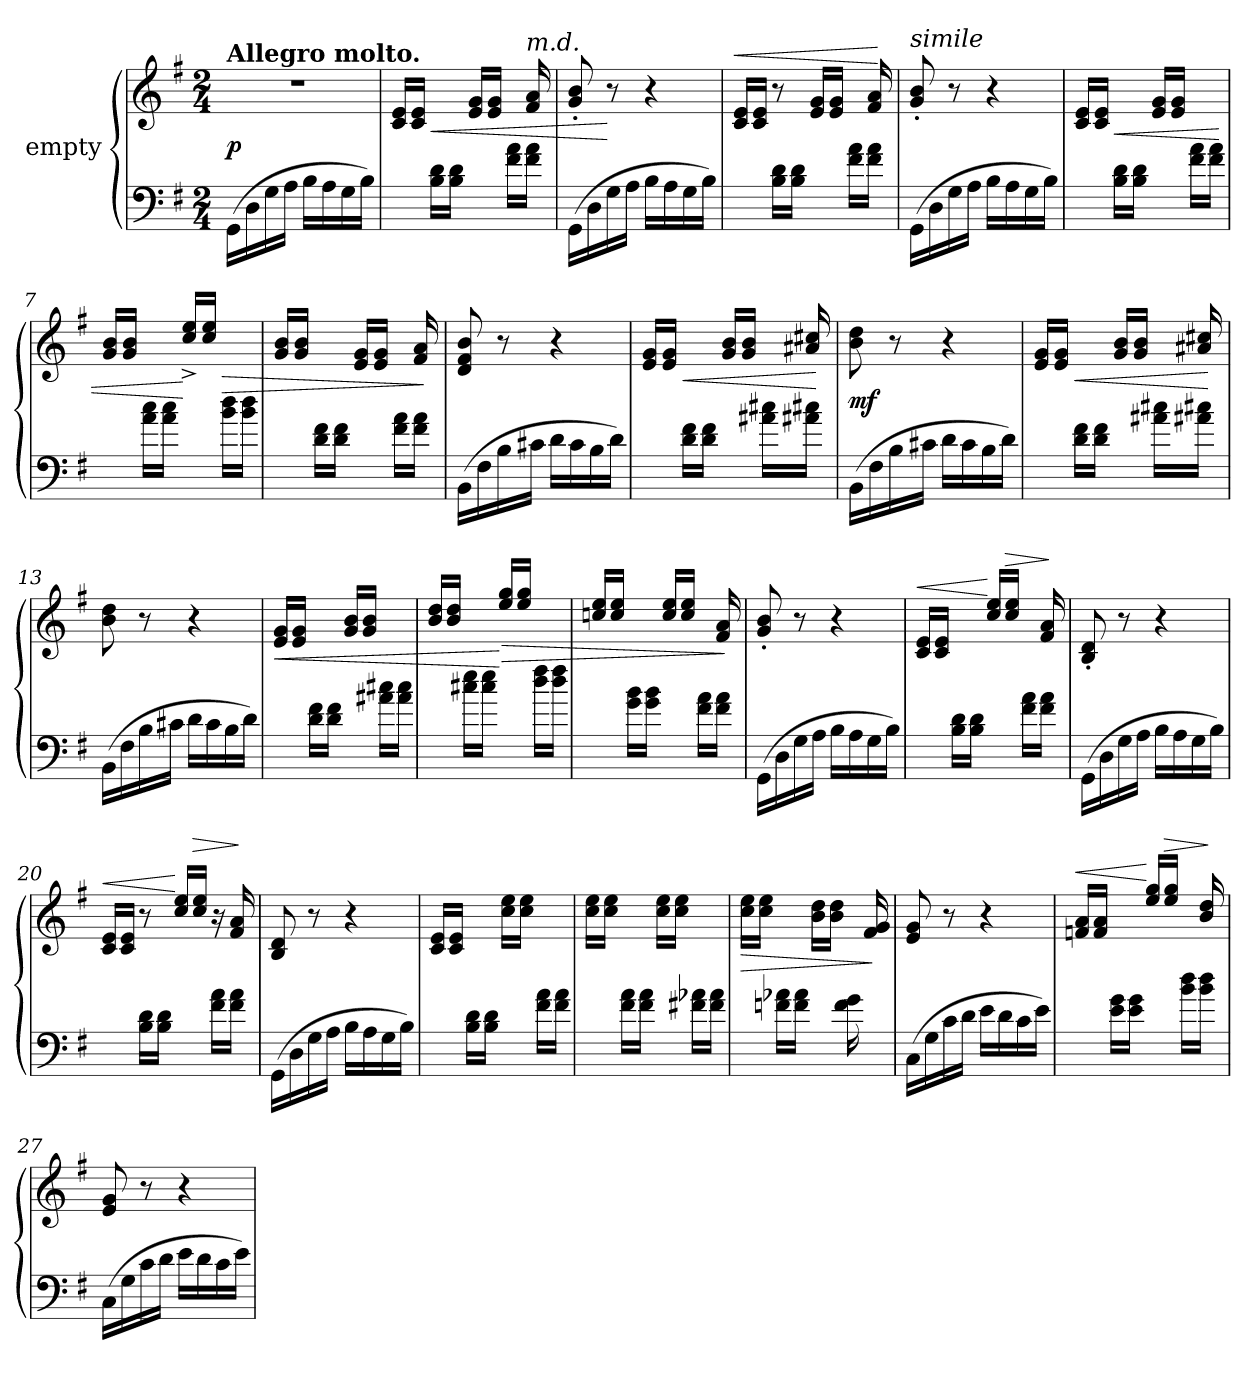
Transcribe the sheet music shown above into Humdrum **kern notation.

**kern	**kern	**dynam
*part1	*part1	*part1
*staff2	*staff1	*staff1/2
*I"empty	*	*
*clefF4	*clefG2	*
*k[f#]	*k[f#]	*
*G:	*G:	*
*M2/4	*M2/4	*
=1	=1	=1
!	!LO:TX:a:B:t=Allegro molto.	!
(16GG\LL	2r	p
16D\	.	.
16G\	.	.
16A\JJ	.	.
16B\LL	.	.
16A\	.	.
16G\	.	.
16B\JJ)	.	.
=2	=2	=2
8ryy	16c/ 16e/LL	.
.	16c/ 16e/JJ	.
16B\ 16d\LL	8ryy	<
16B\ 16d\JJ	.	.
8ryy	16e/ 16g/LL	.
.	16e/ 16g/JJ	.
16f#\ 16a\LL	16ryy	.
!	!LO:TX:a:i:t=m.d.	!
16f#\ 16a\JJ	16f#/ 16a/	.
=3	=3	=3
(16GG\LL	8g'/ 8b'/	.
16D\	.	.
16G\	8r	[
16A\JJ	.	.
16B\LL	4r	.
16A\	.	.
16G\	.	.
16B\JJ)	.	.
=4	=4	=4
!	!	!LO:HP:a
8ryy	16c/ 16e/LL	<
.	16c/ 16e/JJ	.
16B\ 16d\LL	8r	.
16B\ 16d\JJ	.	.
8ryy	16e/ 16g/LL	.
.	16e/ 16g/JJ	.
16f#\ 16a\LL	16ryy	.
16f#\ 16a\JJ	16f#/ 16a/	.
.	.	[
=5	=5	=5
!	!LO:TX:a:i:t=simile	!
(16GG\LL	8g'/ 8b'/	.
16D\	.	.
16G\	8r	.
16A\JJ	.	.
16B\LL	4r	.
16A\	.	.
16G\	.	.
16B\JJ)	.	.
=6	=6	=6
8ryy	16c/ 16e/LL	.
.	16c/ 16e/JJ	.
16B\ 16d\LL	8ryy	<
16B\ 16d\JJ	.	.
8ryy	16e/ 16g/LL	.
.	16e/ 16g/JJ	.
16f#\ 16a\LL	8ryy	.
16f#\ 16a\JJ	.	.
=7	=7	=7
8ryy	16g/ 16b/LL	.
.	16g/ 16b/JJ	.
16a\ 16cc\LL	8ryy	.
16a\ 16cc\JJ	.	.
8ryy	16cc^>/ 16ee^>/LL	[
.	16cc/ 16ee/JJ	.
16b\ 16dd\LL	8ryy	>
16b\ 16dd\JJ	.	.
=8	=8	=8
8ryy	16g/ 16b/LL	.
.	16g/ 16b/JJ	.
16d\ 16f#\LL	8ryy	.
16d\ 16f#\JJ	.	.
8ryy	16e/ 16g/LL	.
.	16e/ 16g/JJ	.
16f#\ 16a\LL	16ryy	.
16f#\ 16a\JJ	16f#/ 16a/	.
.	.	]
=9	=9	=9
(16BB\LL	8d/ 8f#/ 8b/	.
16F#\	.	.
16B\	8r	.
16c#X\JJ	.	.
16d\LL	4r	.
16c#\	.	.
16B\	.	.
16d\JJ)	.	.
=10	=10	=10
8ryy	16e/ 16g/LL	.
.	16e/ 16g/JJ	.
16d\ 16f#\LL	8ryy	<
16d\ 16f#\JJ	.	.
8ryy	16g/ 16b/LL	.
.	16g/ 16b/JJ	.
16a#X\ 16cc#X\LL	16ryy	.
16a#X\ 16cc#X\JJ	16a#X/ 16cc#X/	.
.	.	[
=11	=11	=11
(16BB\LL	8b\ 8dd\	mf
16F#\	.	.
16B\	8r	.
16c#X\JJ	.	.
16d\LL	4r	.
16c#\	.	.
16B\	.	.
16d\JJ)	.	.
=12	=12	=12
8ryy	16e/ 16g/LL	.
.	16e/ 16g/JJ	.
16d\ 16f#\LL	8ryy	<
16d\ 16f#\JJ	.	.
8ryy	16g/ 16b/LL	.
.	16g/ 16b/JJ	.
16a#X\ 16cc#X\LL	16ryy	.
16a#X\ 16cc#X\JJ	16a#X/ 16cc#X/	.
.	.	[
=13	=13	=13
(16BB\LL	8b\ 8dd\	.
16F#\	.	.
16B\	8r	.
16c#X\JJ	.	.
16d\LL	4r	.
16c#\	.	.
16B\	.	.
16d\JJ)	.	.
=14	=14	=14
8ryy	16e/ 16g/LL	<
.	16e/ 16g/JJ	.
16d\ 16f#\LL	8ryy	.
16d\ 16f#\JJ	.	.
8ryy	16g/ 16b/LL	.
.	16g/ 16b/JJ	.
16a#X\ 16cc#X\LL	8ryy	.
16a#\ 16cc#\JJ	.	.
=15	=15	=15
8ryy	16b/ 16dd/LL	.
.	16b/ 16dd/JJ	.
16cc#X\ 16ee\LL	8ryy	.
16cc#\ 16ee\JJ	.	.
8ryy	16ee/ 16gg/LL	[ >
.	16ee/ 16gg/JJ	.
16dd\ 16ff#\LL	8ryy	.
16dd\ 16ff#\JJ	.	.
=16	=16	=16
8ryy	16ccn/ 16ee/LL	.
.	16cc/ 16ee/JJ	.
16g\ 16b\LL	8ryy	.
16g\ 16b\JJ	.	.
8ryy	16cc/ 16ee/LL	.
.	16cc/ 16ee/JJ	.
16f#\ 16a\LL	16ryy	.
16f#\ 16a\JJ	16f#/ 16a/	.
.	.	]
=17	=17	=17
(16GG\LL	8g'/ 8b'/	.
16D\	.	.
16G\	8r	.
16A\JJ	.	.
16B\LL	4r	.
16A\	.	.
16G\	.	.
16B\JJ)	.	.
=18	=18	=18
!	!	!LO:HP:a
8ryy	16c/ 16e/LL	<
.	16c/ 16e/JJ	.
16B\ 16d\LL	8ryy	.
16B\ 16d\JJ	.	.
8ryy	16cc/ 16ee/LL	[
!	!	!LO:HP:a
.	16cc/ 16ee/JJ	>
16f#\ 16a\LL	16ryy	.
16f#\ 16a\JJ	16f#/ 16a/	.
.	.	]
=19	=19	=19
(16GG\LL	8B'/ 8d'/	.
16D\	.	.
16G\	8r	.
16A\JJ	.	.
16B\LL	4r	.
16A\	.	.
16G\	.	.
16B\JJ)	.	.
=20	=20	=20
!	!	!LO:HP:a
8ryy	16c/ 16e/LL	<
.	16c/ 16e/JJ	.
16B\ 16d\LL	8r	.
16B\ 16d\JJ	.	.
8ryy	16cc/ 16ee/LL	[
!	!	!LO:HP:a
.	16cc/ 16ee/JJ	>
16f#\ 16a\LL	16r	.
16f#\ 16a\JJ	16f#/ 16a/	.
.	.	]
=21	=21	=21
(16GG\LL	8B/ 8d/	.
16D\	.	.
16G\	8r	.
16A\JJ	.	.
16B\LL	4r	.
16A\	.	.
16G\	.	.
16B\JJ)	.	.
=22	=22	=22
8ryy	16c/ 16e/LL	.
.	16c/ 16e/JJ	.
16B\ 16d\LL	8ryy	.
16B\ 16d\JJ	.	.
8ryy	16cc\ 16ee\LL	.
.	16cc\ 16ee\JJ	.
16f#\ 16a\LL	8ryy	.
16f#\ 16a\JJ	.	.
=23	=23	=23
8ryy	16cc\ 16ee\LL	.
.	16cc\ 16ee\JJ	.
16f#\ 16a\LL	8ryy	.
16f#\ 16a\JJ	.	.
8ryy	16cc\ 16ee\LL	.
.	16cc\ 16ee\JJ	.
16f#X\ 16a-X\LL	8ryy	.
16f#\ 16a-\JJ	.	.
=24	=24	=24
8ryy	16cc\ 16ee\LL	>
.	16cc\ 16ee\JJ	.
16fn\ 16a-X\LL	8ryy	.
16f\ 16a-\JJ	.	.
8ryy	16b\ 16dd\LL	.
.	16b\ 16dd\JJ	.
16f\ 16g\	16ryy	.
16ryy	16f#/ 16g/	.
.	.	]
=25	=25	=25
(16C\LL	8e/ 8g/	.
16G\	.	.
16c\	8r	.
16d\JJ	.	.
16e\LL	4r	.
16d\	.	.
16c\	.	.
16e\JJ)	.	.
=26	=26	=26
!	!	!LO:HP:a
8ryy	16fn/ 16a/LL	<
.	16f/ 16a/JJ	.
16e\ 16g\LL	8ryy	.
16e\ 16g\JJ	.	.
8ryy	16ee/ 16gg/LL	[
!	!	!LO:HP:a
.	16ee/ 16gg/JJ	>
16b\ 16dd\LL	16ryy	.
16b\ 16dd\JJ	16b/ 16dd/	.
.	.	]
=27	=27	=27
(16C\LL	8e/ 8g/	.
16G\	.	.
16c\	8r	.
16d\JJ	.	.
16e\LL	4r	.
16d\	.	.
16c\	.	.
16e\JJ)	.	.
=	=	=
*-	*-	*-
